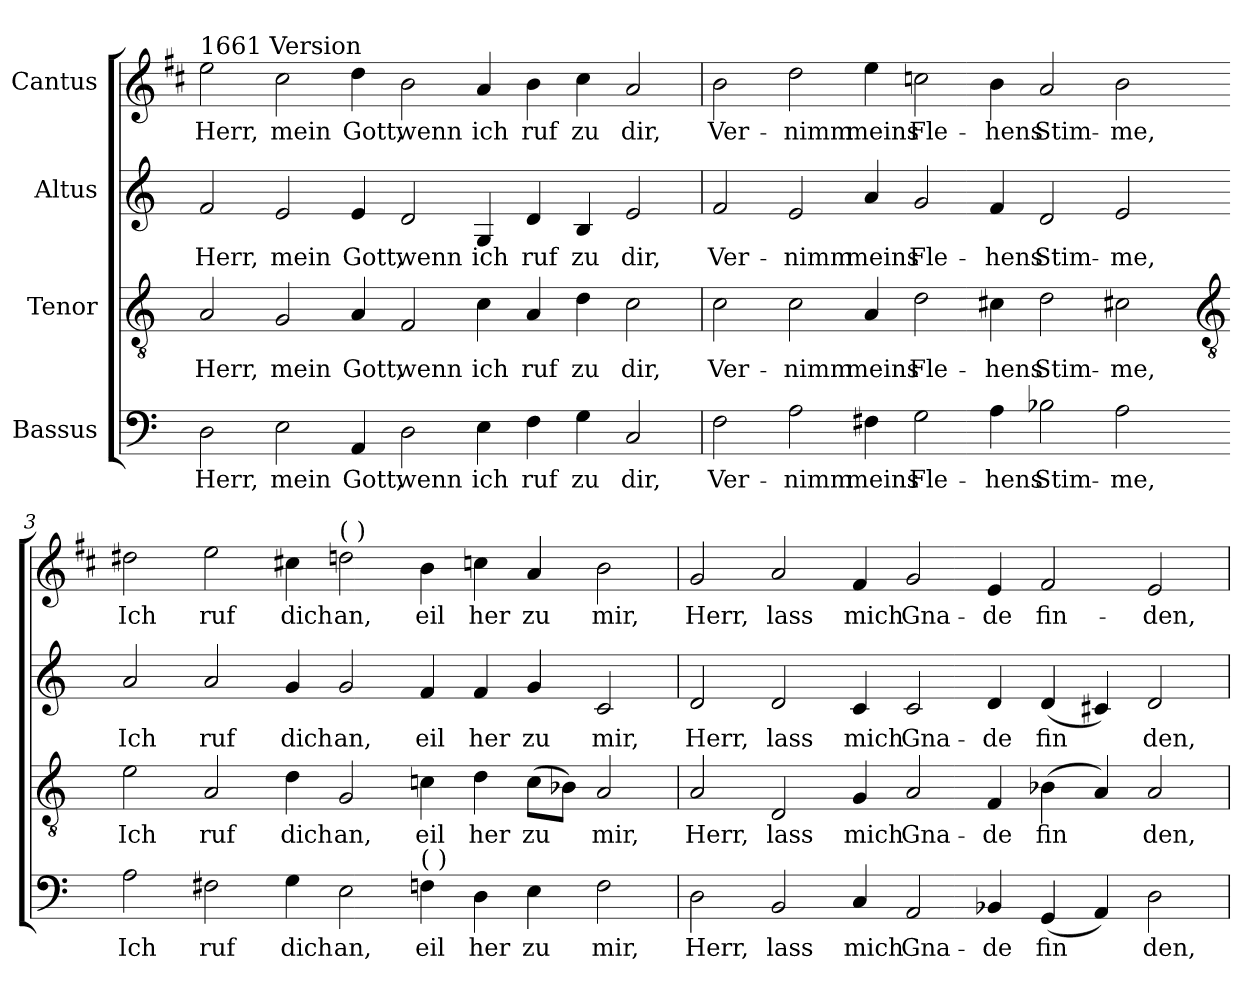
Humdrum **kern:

**kern	**text	**kern	**text	**kern	**text	**kern	**text
*part4	*part4	*part3	*part3	*part2	*part2	*part1	*part1
*staff4	*staff4	*staff3	*staff3	*staff2	*staff2	*staff1	*staff1
*I"Bassus	*	*I"Tenor	*	*I"Altus	*	*I"Cantus	*
*clefF4	*	*clefGv2	*	*clefG2	*	*clefG2	*
*	*	*	*	*	*	*ITrd1c2	*
*k[]	*	*k[]	*	*k[]	*	*k[]	*
*C:	*	*C:	*	*C:	*	*C:	*
=1	=1	=1	=1	=1	=1	=1	=1
!	!	!	!	!	!	!LO:TX:a:t=1661 Version	!
!	!LO:LY:b	!	!LO:LY:b	!	!LO:LY:b	!	!LO:LY:b
2D	Herr,	2A	Herr,	2f	Herr,	2dd	Herr,
!	!LO:LY:b	!	!LO:LY:b	!	!LO:LY:b	!	!LO:LY:b
2E	mein	2G	mein	2e	mein	2b	mein
!	!LO:LY:b	!	!LO:LY:b	!	!LO:LY:b	!	!LO:LY:b
4AA	Gott,	4A	Gott,	4e	Gott,	4cc	Gott,
!	!LO:LY:b	!	!LO:LY:b	!	!LO:LY:b	!	!LO:LY:b
2D	wenn	2F	wenn	2d	wenn	2a	wenn
!	!LO:LY:b	!	!LO:LY:b	!	!LO:LY:b	!	!LO:LY:b
4E	ich	4c	ich	4G	ich	4g	ich
!	!LO:LY:b	!	!LO:LY:b	!	!LO:LY:b	!	!LO:LY:b
4F	ruf	4A	ruf	4d	ruf	4a	ruf
!	!LO:LY:b	!	!LO:LY:b	!	!LO:LY:b	!	!LO:LY:b
4G	zu	4d	zu	4B	zu	4b	zu
!	!LO:LY:b	!	!LO:LY:b	!	!LO:LY:b	!	!LO:LY:b
2C	dir,	2c	dir,	2e	dir,	2g	dir,
=2	=2	=2	=2	=2	=2	=2	=2
!	!LO:LY:b	!	!LO:LY:b	!	!LO:LY:b	!	!LO:LY:b
2F	Ver-	2c	Ver-	2f	Ver-	2a	Ver-
!	!LO:LY:b	!	!LO:LY:b	!	!LO:LY:b	!	!LO:LY:b
2A	-nimm	2c	-nimm	2e	-nimm	2cc	-nimm
!	!LO:LY:b	!	!LO:LY:b	!	!LO:LY:b	!	!LO:LY:b
4F#X	meins	4A	meins	4a	meins	4dd	meins
!	!LO:LY:b	!	!LO:LY:b	!	!LO:LY:b	!	!LO:LY:b
2G	Fle-	2d	Fle-	2g	Fle-	2b-X	Fle-
!	!LO:LY:b	!	!LO:LY:b	!	!LO:LY:b	!	!LO:LY:b
4A	-hens	4c#X	-hens	4f	-hens	4a	-hens
!	!LO:LY:b	!	!LO:LY:b	!	!LO:LY:b	!	!LO:LY:b
2B-X	Stim-	2d	Stim-	2d	Stim-	2g	Stim-
!	!LO:LY:b	!	!LO:LY:b	!	!LO:LY:b	!	!LO:LY:b
2A	-me,	2c#X	-me,	2e	-me,	2a	-me,
!!LO:LB:g=z
=3-	=3-	=3-	=3-	=3-	=3-	=3-	=3-
*	*	*clefGv2	*	*	*	*	*
!	!LO:LY:b	!	!LO:LY:b	!	!LO:LY:b	!	!LO:LY:b
2A	Ich	2e	Ich	2a	Ich	2cc#X	Ich
!	!LO:LY:b	!	!LO:LY:b	!	!LO:LY:b	!	!LO:LY:b
2F#X	ruf	2A	ruf	2a	ruf	2dd	ruf
!	!LO:LY:b	!	!LO:LY:b	!	!LO:LY:b	!	!LO:LY:b
4G	dich	4d	dich	4g	dich	4b	dich
!	!	!	!	!	!	!LO:TX:a:t=(  )	!
!	!LO:LY:b	!	!LO:LY:b	!	!LO:LY:b	!	!LO:LY:b
2E	an,	2G	an,	2g	an,	2cc	an,
!LO:TX:a:t=(  )	!	!	!	!	!	!	!
!	!LO:LY:b	!	!LO:LY:b	!	!LO:LY:b	!	!LO:LY:b
4F	eil	4c	eil	4f	eil	4a	eil
!	!LO:LY:b	!	!LO:LY:b	!	!LO:LY:b	!	!LO:LY:b
4D	her	4d	her	4f	her	4b-X	her
!	!LO:LY:b	!	!LO:LY:b	!	!LO:LY:b	!	!LO:LY:b
4E	zu	(>8cL	zu	4g	zu	4g	zu
.	.	8B-XJ)	.	.	.	.	.
!	!LO:LY:b	!	!LO:LY:b	!	!LO:LY:b	!	!LO:LY:b
2F	mir,	2A	mir,	2c	mir,	2a	mir,
=4	=4	=4	=4	=4	=4	=4	=4
!	!LO:LY:b	!	!LO:LY:b	!	!LO:LY:b	!	!LO:LY:b
2D	Herr,	2A	Herr,	2d	Herr,	2f	Herr,
!	!LO:LY:b	!	!LO:LY:b	!	!LO:LY:b	!	!LO:LY:b
2BB	lass	2D	lass	2d	lass	2g	lass
!	!LO:LY:b	!	!LO:LY:b	!	!LO:LY:b	!	!LO:LY:b
4C	mich	4G	mich	4c	mich	4e	mich
!	!LO:LY:b	!	!LO:LY:b	!	!LO:LY:b	!	!LO:LY:b
2AA	Gna-	2A	Gna-	2c	Gna-	2f	Gna-
!	!LO:LY:b	!	!LO:LY:b	!	!LO:LY:b	!	!LO:LY:b
4BB-X	-de	4F	-de	4d	-de	4d	-de
!	!LO:LY:b	!	!LO:LY:b	!	!LO:LY:b	!	!LO:LY:b
(<4GG	fin	(>4B-X	fin	(<4d	fin	2e	fin-
4AA)	.	4A)	.	4c#X)	.	.	.
!	!LO:LY:b	!	!LO:LY:b	!	!LO:LY:b	!	!LO:LY:b
2D	den,	2A	den,	2d	den,	2d	-den,
=	=	=	=	=	=	=	=
*-	*-	*-	*-	*-	*-	*-	*-
